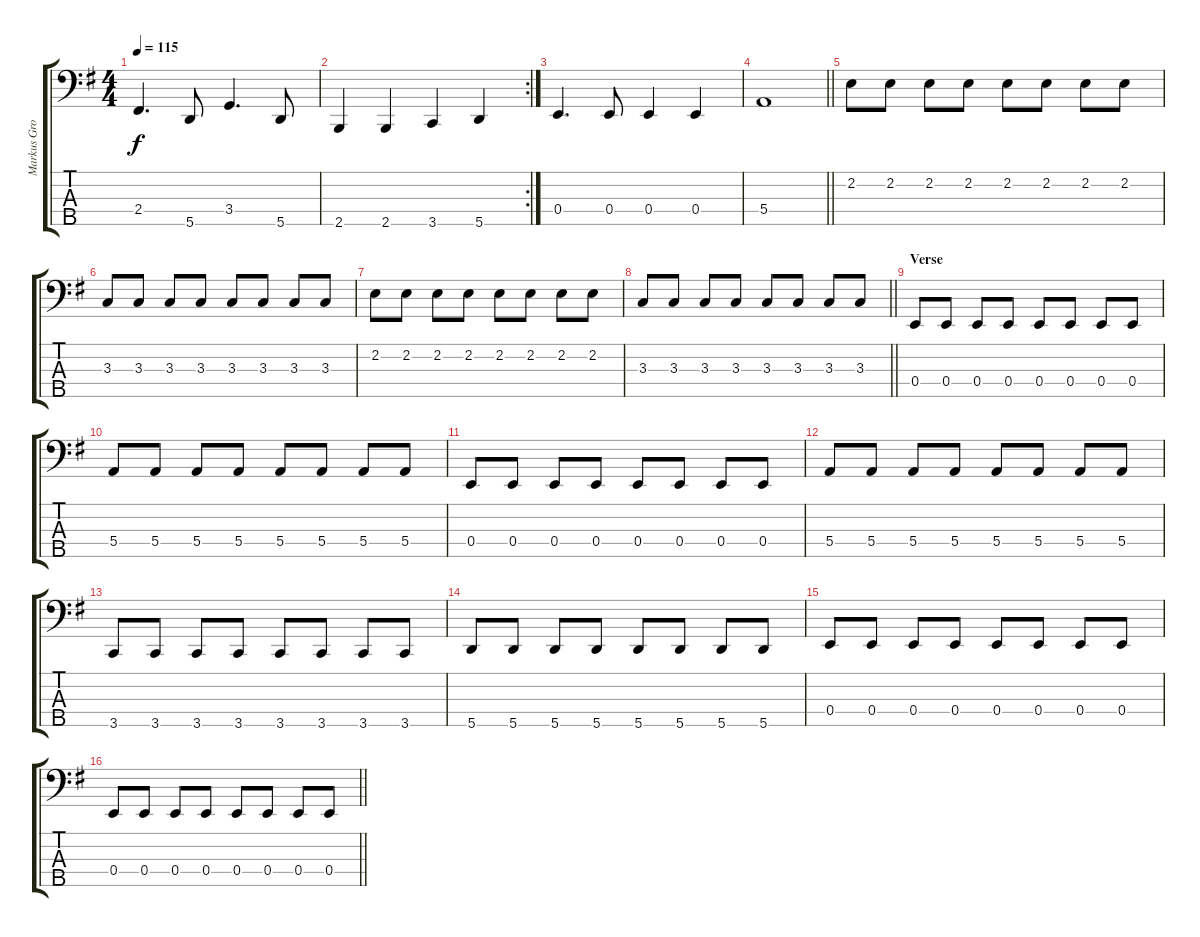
\track ("Markus Grosskopf" "Markus Gro") {instrument electricbassfinger}
\staff {score tabs}
\tuning (G2 D2 A1 E1 A0) {hide}
\ts (4 4)
\tempo 115
\clef f4
\ks eminor
2.4.4{d dy f} 5.5.8 3.4.4{d} 5.5.8 |
\rc 2
2.5.4 2.5.4 3.5.4 5.5.4 |
0.4.4{d} 0.4.8 0.4.4 0.4.4 |
\barLineRight lightlight
5.4.1 |
2.2.8 2.2.8 2.2.8 2.2.8 2.2.8 2.2.8 2.2.8 2.2.8 |
3.3.8 3.3.8 3.3.8 3.3.8 3.3.8 3.3.8 3.3.8 3.3.8 |
2.2.8 2.2.8 2.2.8 2.2.8 2.2.8 2.2.8 2.2.8 2.2.8 |
\barLineRight lightlight
3.3.8 3.3.8 3.3.8 3.3.8 3.3.8 3.3.8 3.3.8 3.3.8 |
\section ("" "Verse")
0.4.8 0.4.8 0.4.8 0.4.8 0.4.8 0.4.8 0.4.8 0.4.8 |
5.4.8 5.4.8 5.4.8 5.4.8 5.4.8 5.4.8 5.4.8 5.4.8 |
0.4.8 0.4.8 0.4.8 0.4.8 0.4.8 0.4.8 0.4.8 0.4.8 |
5.4.8 5.4.8 5.4.8 5.4.8 5.4.8 5.4.8 5.4.8 5.4.8 |
3.5.8 3.5.8 3.5.8 3.5.8 3.5.8 3.5.8 3.5.8 3.5.8 |
5.5.8 5.5.8 5.5.8 5.5.8 5.5.8 5.5.8 5.5.8 5.5.8 |
0.4.8 0.4.8 0.4.8 0.4.8 0.4.8 0.4.8 0.4.8 0.4.8 |
\barLineRight lightlight
0.4.8 0.4.8 0.4.8 0.4.8 0.4.8 0.4.8 0.4.8 0.4.8
